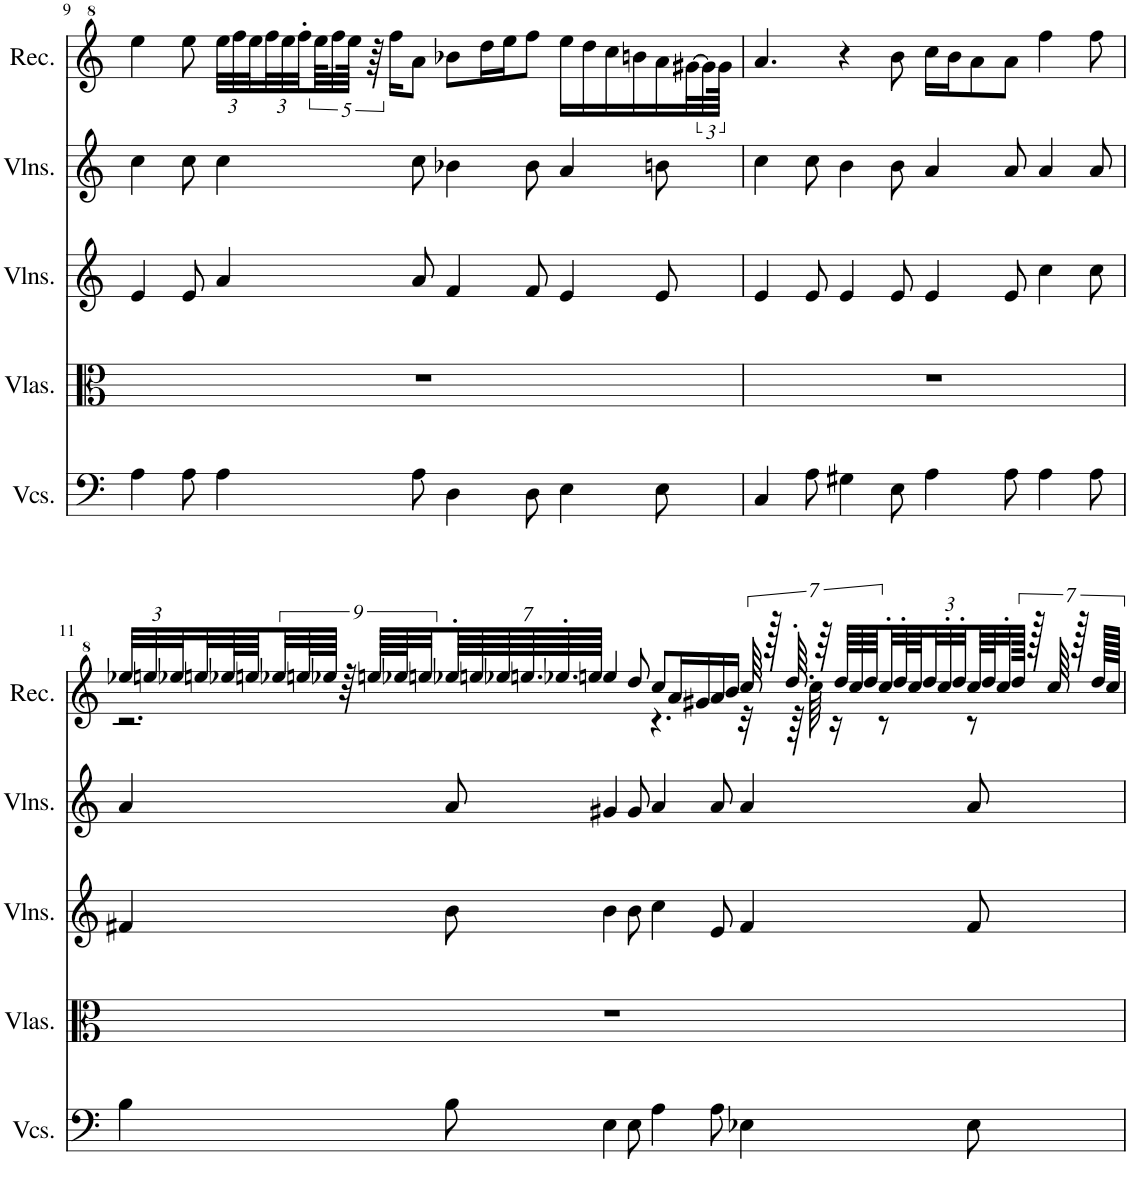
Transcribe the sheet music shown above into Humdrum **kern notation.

**kern	**kern	**kern	**kern	**kern
*part5	*part4	*part3	*part2	*part1
*staff5	*staff4	*staff3	*staff2	*staff1
*I"Violoncellos, Basso Continuo	*I"Violas, Viola	*I"Violins, Violino II	*I"Violins, Violino I	*I"Recorder, Flauto Soprano
*I'Vcs.	*I'Vlas.	*I'Vlns.	*I'Vlns.	*I'Rec.
!!LO:PB:g=z
*clefF4	*clefC3	*clefG2	*clefG2	*clefG^2
*k[]	*k[]	*k[]	*k[]	*k[]
*M12/8	*M12/8	*M12/8	*M12/8	*M12/8
=9	=9	=9	=9	=9
4A\	1.r	4e/	4cc\	4eee\
8A\	.	8e/	8cc\	8eee\
*	*	*	*	*Xbrackettup
4A\	.	4a/	4cc\	48eee\LLL
.	.	.	.	48fff\
.	.	.	.	48eee\
.	.	.	.	48fff\
.	.	.	.	48eee\
.	.	.	.	48fff'\
*	*	*	*	*brackettup
.	.	.	.	80eee\K
.	.	.	.	40fff\
.	.	.	.	80eee\JJJk
.	.	.	.	80r
.	.	.	.	16fff\KL
8A\	.	8a/	8cc\	8aa\J
4D\	.	4f/	4b-X\	8bb-X\L
.	.	.	.	16ddd\L
.	.	.	.	16eee\J
8D\	.	8f/	8b-\	8fff\J
4E\	.	4e/	4a/	16eee\LL
.	.	.	.	16ddd\
.	.	.	.	16ccc\
.	.	.	.	16bbn\
8E\	.	8e/	8bn\	16aa\
.	.	.	.	[32gg#X\L
.	.	.	.	48gg#\]
.	.	.	.	96gg#\JJJk
=10	=10	=10	=10	=10
4C/	1.r	4e/	4cc\	4.aa/
8A\	.	8e/	8cc\	.
4G#X\	.	4e/	4b\	4r
8E\	.	8e/	8b\	8bb\
4A\	.	4e/	4a/	16ccc\LL
.	.	.	.	16bb\J
.	.	.	.	8aa\
8A\	.	8e/	8a/	8aa\J
4A\	.	4cc\	4a/	4fff\
8A\	.	8cc\	8a/	8fff\
!!LO:LB:g=z
=11	=11	=11	=11	=11
*	*	*	*	*Xbrackettup
*	*	*	*	*^
4B\	1.r	4f#X/	4a/	48eee-X/LLL	2.r
.	.	.	.	48eeen/	.
.	.	.	.	48eee-X/	.
.	.	.	.	32eeen/	.
.	.	.	.	64eee-X/L	.
.	.	.	.	64eeen/J	.
*	*	*	*	*brackettup	*
.	.	.	.	36eee-X/	.
.	.	.	.	72eeen/L	.
.	.	.	.	72eee-X/JJJJ	.
.	.	.	.	72r	.
.	.	.	.	72eeen/LLLL	.
.	.	.	.	72eee-X/J	.
.	.	.	.	36eeen/	.
*	*	*	*	*Xbrackettup	*
8B\	.	8b\	8a/	56eee-X'/L	.
.	.	.	.	56eeen/	.
.	.	.	.	56eee-X/	.
.	.	.	.	56.eeen/	.
.	.	.	.	56.eee-X'/	.
.	.	.	.	56eeen/JJJJ	.
4E\	.	4b\	4g#X/	4eee/	.
8E\	.	8b\	8g#/	8ddd/	.
4A\	.	4cc\	4a/	8ccc/L	4.r
.	.	.	.	16aa/L	.
.	.	.	.	16gg#X/	.
8A\	.	8e/	8a/	16aa/	.
.	.	.	.	16bb/JJ	.
*	*	*	*	*brackettup	*
4E-X\	.	4f#/	4a/	56ccc/	32r
.	.	.	.	112r	.
.	.	.	.	56.ddd'/	.
.	.	.	.	.	64r
.	.	.	.	.	64ccc\
.	.	.	.	56r	.
.	.	.	.	.	16r
.	.	.	.	56ddd/LLLL	.
.	.	.	.	56ccc/	.
.	.	.	.	56ddd/J	.
.	.	.	.	32ccc'/	8r
.	.	.	.	64ddd'/L	.
.	.	.	.	64ccc/J	.
*	*	*	*	*Xbrackettup	*
.	.	.	.	48ddd/	.
.	.	.	.	48ccc'/	.
.	.	.	.	48ddd'/	.
8E-\	.	8f#/	8a/	64ccc/L	8r
.	.	.	.	64ddd/J	.
.	.	.	.	32ccc'/	.
*	*	*	*	*brackettup	*
.	.	.	.	112ddd/JJJkk	.
.	.	.	.	112r	.
.	.	.	.	56ccc/	.
.	.	.	.	112r	.
.	.	.	.	112ddd/LLLLL	.
.	.	.	.	112ccc/JJJJJ	.
*	*	*	*	*v	*v
=	=	=	=	=
*-	*-	*-	*-	*-
